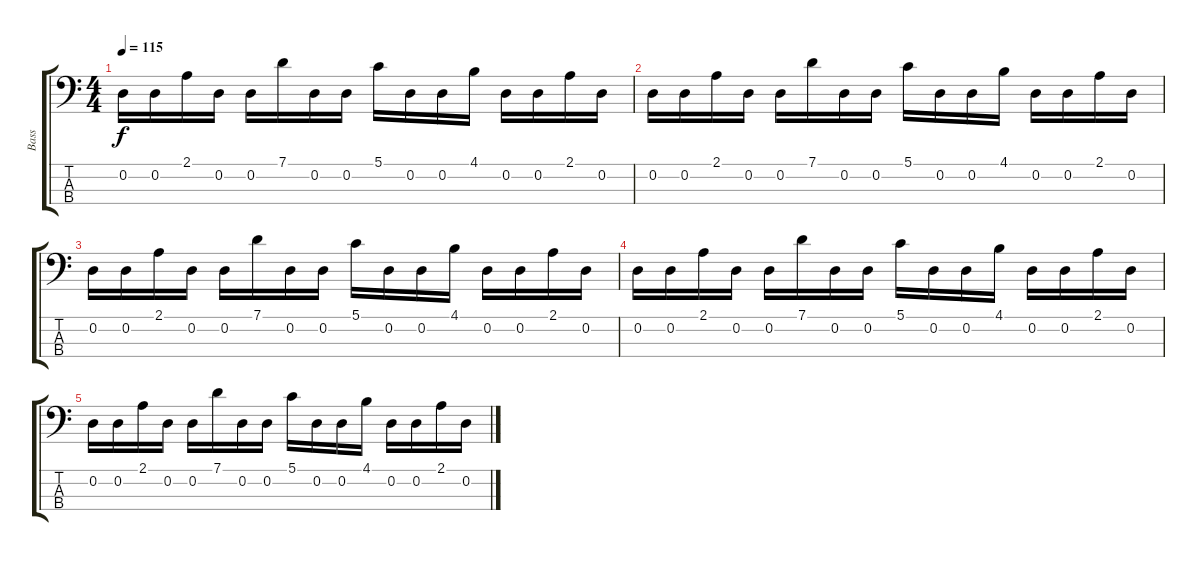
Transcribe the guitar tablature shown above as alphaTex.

\track ("Bass" "Bass") {instrument electricbasspick}
\staff {score tabs}
\tuning (G2 D2 A1 E1) {hide}
\ts (4 4)
\tempo 115
\clef f4
\ks c
0.2.16{dy f} 0.2.16 2.1.16 0.2.16 0.2.16 7.1.16 0.2.16 0.2.16 5.1.16 0.2.16 0.2.16 4.1.16 0.2.16 0.2.16 2.1.16 0.2.16 |
0.2.16 0.2.16 2.1.16 0.2.16 0.2.16 7.1.16 0.2.16 0.2.16 5.1.16 0.2.16 0.2.16 4.1.16 0.2.16 0.2.16 2.1.16 0.2.16 |
0.2.16 0.2.16 2.1.16 0.2.16 0.2.16 7.1.16 0.2.16 0.2.16 5.1.16 0.2.16 0.2.16 4.1.16 0.2.16 0.2.16 2.1.16 0.2.16 |
0.2.16 0.2.16 2.1.16 0.2.16 0.2.16 7.1.16 0.2.16 0.2.16 5.1.16 0.2.16 0.2.16 4.1.16 0.2.16 0.2.16 2.1.16 0.2.16 |
0.2.16 0.2.16 2.1.16 0.2.16 0.2.16 7.1.16 0.2.16 0.2.16 5.1.16 0.2.16 0.2.16 4.1.16 0.2.16 0.2.16 2.1.16 0.2.16
